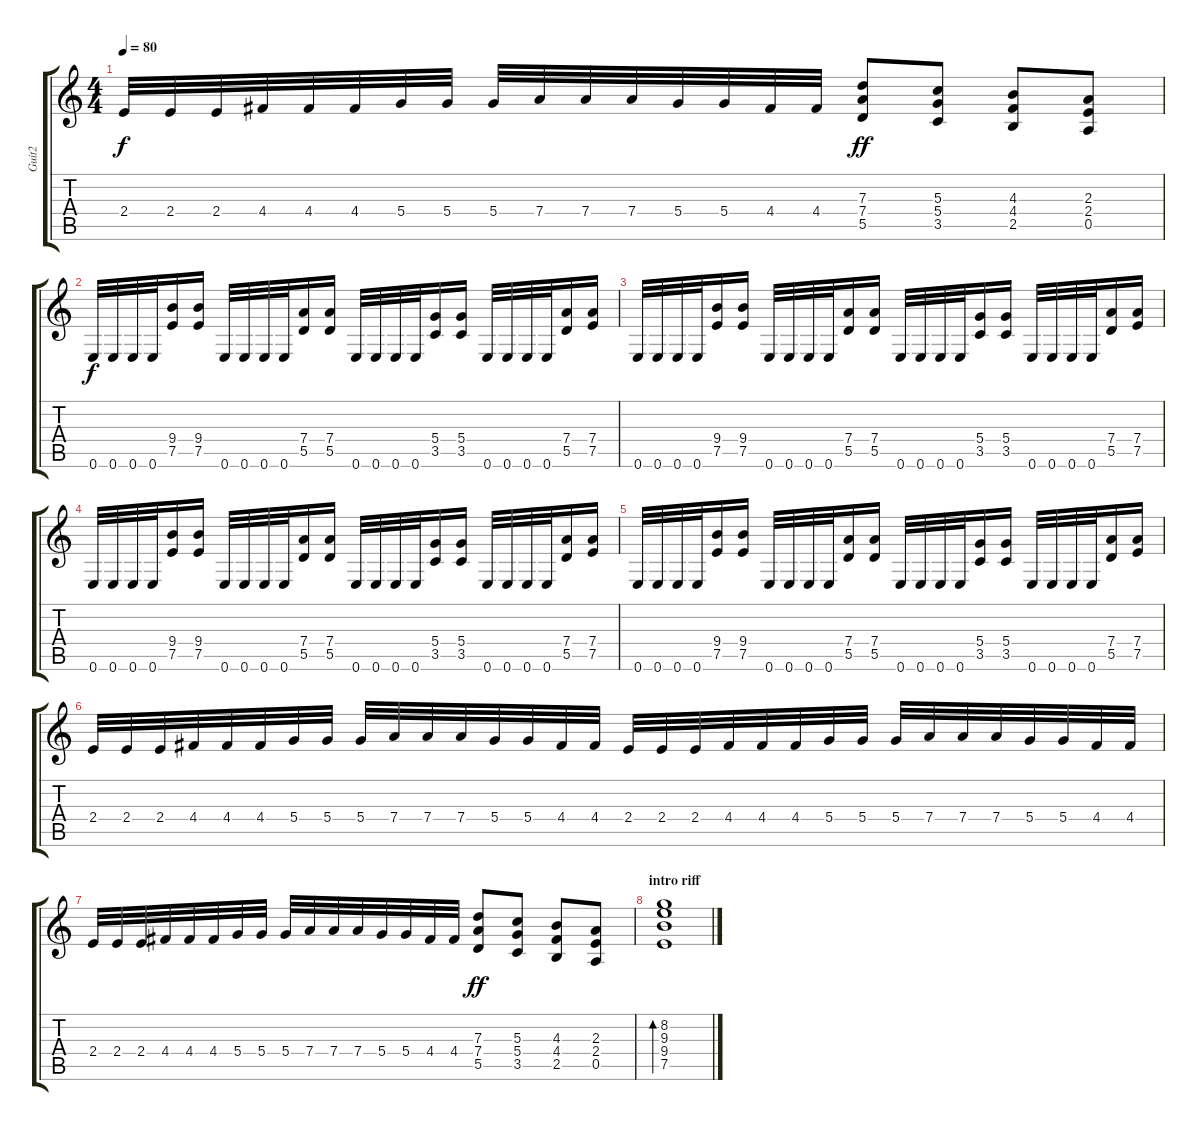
\track ("Guit2" "Guit2") {instrument electricguitarclean}
\staff {score tabs}
\tuning (E4 B3 G3 D3 A2 E2) {hide}
\ts (4 4)
\tempo 80
\clef g2
\ks c
2.4.32{dy f} 2.4.32 2.4.32 4.4.32 4.4.32 4.4.32 5.4.32 5.4.32 5.4.32 7.4.32 7.4.32 7.4.32 5.4.32 5.4.32 4.4.32 4.4.32 (7.3 7.4 5.5).8{dy ff} (5.3 5.4 3.5).8 (4.3 4.4 2.5).8 (2.3 2.4 0.5).8 |
0.6.32{dy f volume 11 instrument overdrivenguitar} 0.6.32 0.6.32 0.6.32 (9.4 7.5).16 (9.4 7.5).16 0.6.32 0.6.32 0.6.32 0.6.32 (7.4 5.5).16 (7.4 5.5).16 0.6.32 0.6.32 0.6.32 0.6.32 (5.4 3.5).16 (5.4 3.5).16 0.6.32 0.6.32 0.6.32 0.6.32 (7.4 5.5).16 (7.4 7.5).16 |
0.6.32 0.6.32 0.6.32 0.6.32 (9.4 7.5).16 (9.4 7.5).16 0.6.32 0.6.32 0.6.32 0.6.32 (7.4 5.5).16 (7.4 5.5).16 0.6.32 0.6.32 0.6.32 0.6.32 (5.4 3.5).16 (5.4 3.5).16 0.6.32 0.6.32 0.6.32 0.6.32 (7.4 5.5).16 (7.4 7.5).16 |
0.6.32{volume 11 instrument overdrivenguitar} 0.6.32 0.6.32 0.6.32 (9.4 7.5).16 (9.4 7.5).16 0.6.32 0.6.32 0.6.32 0.6.32 (7.4 5.5).16 (7.4 5.5).16 0.6.32 0.6.32 0.6.32 0.6.32 (5.4 3.5).16 (5.4 3.5).16 0.6.32 0.6.32 0.6.32 0.6.32 (7.4 5.5).16 (7.4 7.5).16 |
0.6.32 0.6.32 0.6.32 0.6.32 (9.4 7.5).16 (9.4 7.5).16 0.6.32 0.6.32 0.6.32 0.6.32 (7.4 5.5).16 (7.4 5.5).16 0.6.32 0.6.32 0.6.32 0.6.32 (5.4 3.5).16 (5.4 3.5).16 0.6.32 0.6.32 0.6.32 0.6.32 (7.4 5.5).16 (7.4 7.5).16 |
2.4.32 2.4.32 2.4.32 4.4.32 4.4.32 4.4.32 5.4.32 5.4.32 5.4.32 7.4.32 7.4.32 7.4.32 5.4.32 5.4.32 4.4.32 4.4.32 2.4.32 2.4.32 2.4.32 4.4.32 4.4.32 4.4.32 5.4.32 5.4.32 5.4.32 7.4.32 7.4.32 7.4.32 5.4.32 5.4.32 4.4.32 4.4.32 |
2.4.32 2.4.32 2.4.32 4.4.32 4.4.32 4.4.32 5.4.32 5.4.32 5.4.32 7.4.32 7.4.32 7.4.32 5.4.32 5.4.32 4.4.32 4.4.32 (7.3 7.4 5.5).8{dy ff} (5.3 5.4 3.5).8 (4.3 4.4 2.5).8 (2.3 2.4 0.5).8 |
\section ("" "intro riff")
(8.2 9.3 9.4 7.5).1{bd 120 volume 11 instrument electricguitarclean}
